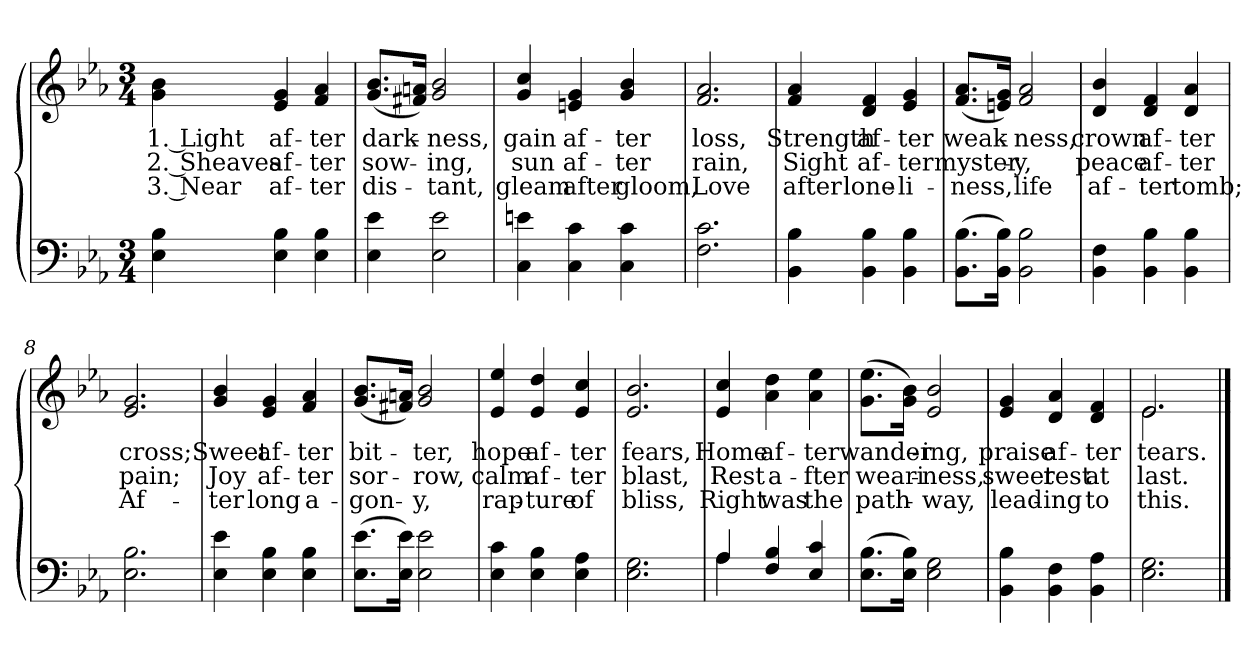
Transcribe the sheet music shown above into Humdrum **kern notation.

**kern	**kern	**text	**text	**text
*part2	*part1	*part1	*part1	*part1
*staff2	*staff1	*staff1	*staff1	*staff1
*clefF4	*clefG2	*	*	*
*k[b-e-a-]	*k[b-e-a-]	*	*	*
*E-:	*E-:	*	*	*
*M3/4	*M3/4	*	*	*
*MM112	*MM112	*	*	*
=1	=1	=1	=1	=1
!	!	!LO:LY:b	!LO:LY:b	!LO:LY:b
4E-\ 4B-\	4g\ 4b-\	1. Light	2. Sheaves	3. Near
!	!	!LO:LY:b	!LO:LY:b	!LO:LY:b
4E-\ 4B-\	4e-/ 4g/	af-	af-	af-
!	!	!LO:LY:b	!LO:LY:b	!LO:LY:b
4E-\ 4B-\	4f/ 4a-/	-ter	-ter	-ter
=2	=2	=2	=2	=2
!	!	!LO:LY:b	!LO:LY:b	!LO:LY:b
4E-\ 4e-\	(<8.g/ 8.b-/L	dark-	sow-	dis-
.	16f#X/ 16an/Jk)	.	.	.
!	!	!LO:LY:b	!LO:LY:b	!LO:LY:b
2E-\ 2e-\	2g/ 2b-/	-ness,	-ing,	-tant,
=3	=3	=3	=3	=3
!	!	!LO:LY:b	!LO:LY:b	!LO:LY:b
4C\ 4en\	4g/ 4cc/	gain	sun	gleam
!	!	!LO:LY:b	!LO:LY:b	!LO:LY:b
4C\ 4c\	4en/ 4g/	af-	af-	after
!	!	!LO:LY:b	!LO:LY:b	!LO:LY:b
4C\ 4c\	4g/ 4b-/	-ter	-ter	gloom,
=4	=4	=4	=4	=4
!	!	!LO:LY:b	!LO:LY:b	!LO:LY:b
2.F\ 2.c\	2.f/ 2.a-/	loss,	rain,	Love
=5	=5	=5	=5	=5
!	!	!LO:LY:b	!LO:LY:b	!LO:LY:b
4BB-\ 4B-\	4f/ 4a-/	Strength	Sight	after
!	!	!LO:LY:b	!LO:LY:b	!LO:LY:b
4BB-\ 4B-\	4d/ 4f/	af-	af-	lone-
!	!	!LO:LY:b	!LO:LY:b	!LO:LY:b
4BB-\ 4B-\	4e-/ 4g/	-ter	-ter	-li-
=6	=6	=6	=6	=6
!	!	!LO:LY:b	!LO:LY:b	!LO:LY:b
(>8.BB-\ 8.B-\L	(<8.f/ 8.a-/L	weak-	myster-	-ness,
16BB-\ 16B-\Jk)	16en/ 16g/Jk)	.	.	.
!	!	!LO:LY:b	!LO:LY:b	!LO:LY:b
2BB-\ 2B-\	2f/ 2a-/	-ness,	-y,	life
!!LO:LB:g=z
=7	=7	=7	=7	=7
!	!	!LO:LY:b	!LO:LY:b	!LO:LY:b
4BB-\ 4F\	4d/ 4b-/	crown	peace	af-
!	!	!LO:LY:b	!LO:LY:b	!LO:LY:b
4BB-\ 4B-\	4d/ 4f/	af-	af-	-ter
!	!	!LO:LY:b	!LO:LY:b	!LO:LY:b
4BB-\ 4B-\	4d/ 4a-/	-ter	-ter	tomb;
=8	=8	=8	=8	=8
!	!	!LO:LY:b	!LO:LY:b	!LO:LY:b
2.E-\ 2.B-\	2.e-/ 2.g/	cross;	pain;	Af-
=9	=9	=9	=9	=9
!	!	!LO:LY:b	!LO:LY:b	!LO:LY:b
4E-\ 4e-\	4g/ 4b-/	Sweet	Joy	-ter
!	!	!LO:LY:b	!LO:LY:b	!LO:LY:b
4E-\ 4B-\	4e-/ 4g/	af-	af-	long
!	!	!LO:LY:b	!LO:LY:b	!LO:LY:b
4E-\ 4B-\	4f/ 4a-/	-ter	-ter	a-
=10	=10	=10	=10	=10
!	!	!LO:LY:b	!LO:LY:b	!LO:LY:b
(>8.E-\ 8.e-\L	(<8.g/ 8.b-/L	bit-	sor-	-gon-
16E-\ 16e-\Jk)	16f#X/ 16an/Jk)	.	.	.
!	!	!LO:LY:b	!LO:LY:b	!LO:LY:b
2E-\ 2e-\	2g/ 2b-/	-ter,	-row,	-y,
=11	=11	=11	=11	=11
!	!	!LO:LY:b	!LO:LY:b	!LO:LY:b
4E-\ 4c\	4e-/ 4ee-/	hope	calm	rap-
!	!	!LO:LY:b	!LO:LY:b	!LO:LY:b
4E-\ 4B-\	4e-/ 4dd/	af-	af-	-ture
!	!	!LO:LY:b	!LO:LY:b	!LO:LY:b
4E-\ 4A-\	4e-/ 4cc/	-ter	-ter	of
=12	=12	=12	=12	=12
!	!	!LO:LY:b	!LO:LY:b	!LO:LY:b
2.E-\ 2.G\	2.e-/ 2.b-/	fears,	blast,	bliss,
=13	=13	=13	=13	=13
*^	*	*	*	*
!	!	!	!LO:LY:b	!LO:LY:b	!LO:LY:b
4A-/	4A-\	4e-/ 4cc/	Home	Rest	Right
!	!	!	!LO:LY:b	!LO:LY:b	!LO:LY:b
4F/ 4B-/	2ryy	4a-\ 4dd\	af-	a-	was
!	!	!	!LO:LY:b	!LO:LY:b	!LO:LY:b
4E-/ 4c/	.	4a-\ 4ee-\	-ter	-fter	the
*v	*v	*	*	*	*
!!LO:LB:g=z
=14	=14	=14	=14	=14
!	!	!LO:LY:b	!LO:LY:b	!LO:LY:b
(>8.E-\ 8.B-\L	(>8.g\ 8.ee-\L	wander-	weari-	path-
16E-\ 16B-\Jk)	16g\ 16b-\Jk)	.	.	.
!	!	!LO:LY:b	!LO:LY:b	!LO:LY:b
2E-\ 2G\	2e-/ 2b-/	-ing,	-ness,	-way,
=15	=15	=15	=15	=15
!	!	!LO:LY:b	!LO:LY:b	!LO:LY:b
4BB-\ 4B-\	4e-/ 4g/	praise	sweet	lead-
!	!	!LO:LY:b	!LO:LY:b	!LO:LY:b
4BB-\ 4F\	4d/ 4a-/	af-	rest	-ing
!	!	!LO:LY:b	!LO:LY:b	!LO:LY:b
4BB-\ 4A-\	4d/ 4f/	-ter	at	to
=16	=16	=16	=16	=16
!	!	!LO:LY:b	!LO:LY:b	!LO:LY:b
*	*^	*	*	*
2.E-\ 2.G\	2.e-/	2.e-\	tears.	last.	this.
*	*v	*v	*	*	*
==	==	==	==	==
*-	*-	*-	*-	*-
